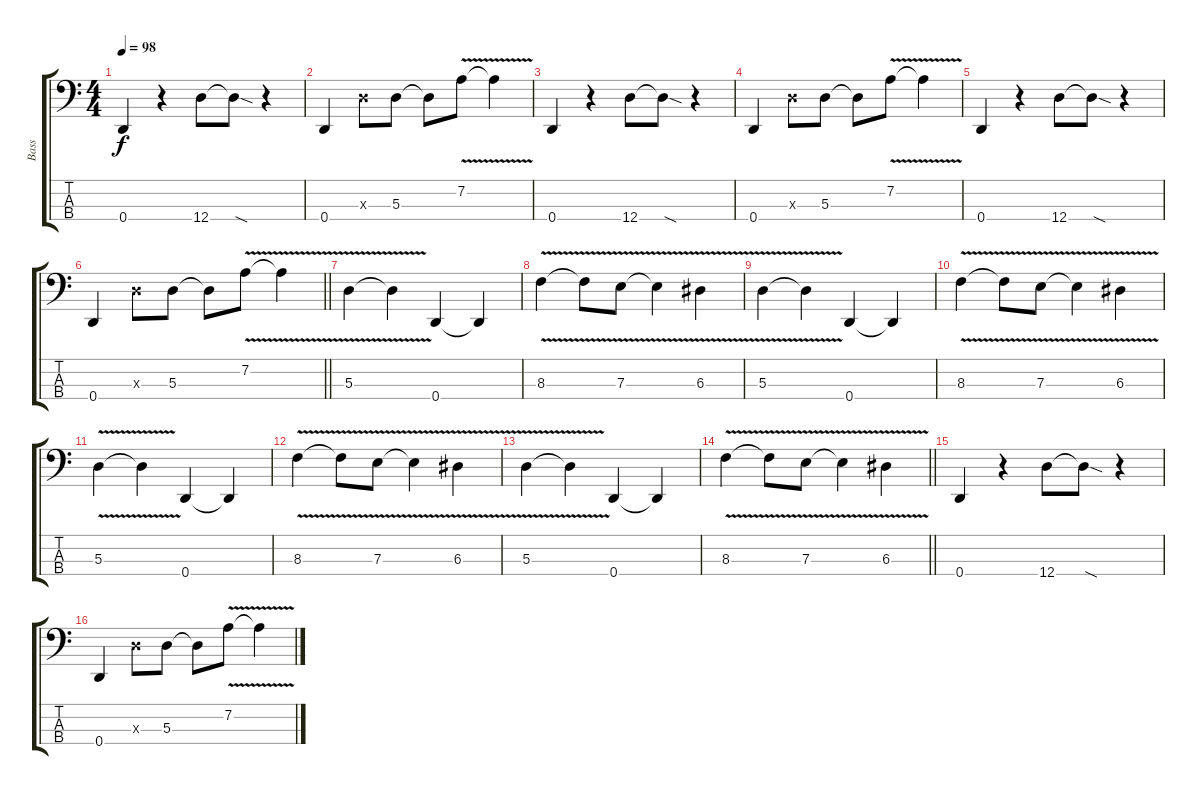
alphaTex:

\track ("Bass" "Bass") {instrument electricbassfinger}
\staff {score tabs}
\tuning (G2 D2 A1 D1) {hide}
\ts (4 4)
\tempo 98
\clef f4
\ks c
0.4.4{dy f} r.4 12.4.8 12.4{sod t}.8 r.4 |
0.4.4 5.3{x}.8 5.3.8 5.3{t}.8 7.2{v}.8 7.2{t}.4 |
0.4.4 r.4 12.4.8 12.4{sod t}.8 r.4 |
0.4.4 5.3{x}.8 5.3.8 5.3{t}.8 7.2{v}.8 7.2{t}.4 |
0.4.4 r.4 12.4.8 12.4{sod t}.8 r.4 |
\barLineRight lightlight
0.4.4 5.3{x}.8 5.3.8 5.3{t}.8 7.2{v}.8 7.2{t}.4 |
\section ("" "")
5.3{v}.4 5.3{t}.4 0.4.4 0.4{t}.4 |
8.3{v}.4 8.3{t}.8 7.3{v}.8 7.3{t}.4 6.3{v}.4 |
5.3{v}.4 5.3{t}.4 0.4.4 0.4{t}.4 |
8.3{v}.4 8.3{t}.8 7.3{v}.8 7.3{t}.4 6.3{v}.4 |
5.3{v}.4 5.3{t}.4 0.4.4 0.4{t}.4 |
8.3{v}.4 8.3{t}.8 7.3{v}.8 7.3{t}.4 6.3{v}.4 |
5.3{v}.4 5.3{t}.4 0.4.4 0.4{t}.4 |
\barLineRight lightlight
8.3{v}.4 8.3{t}.8 7.3{v}.8 7.3{t}.4 6.3{v}.4 |
\section ("" "")
0.4.4 r.4 12.4.8 12.4{sod t}.8 r.4 |
0.4.4 5.3{x}.8 5.3.8 5.3{t}.8 7.2{v}.8 7.2{t}.4
